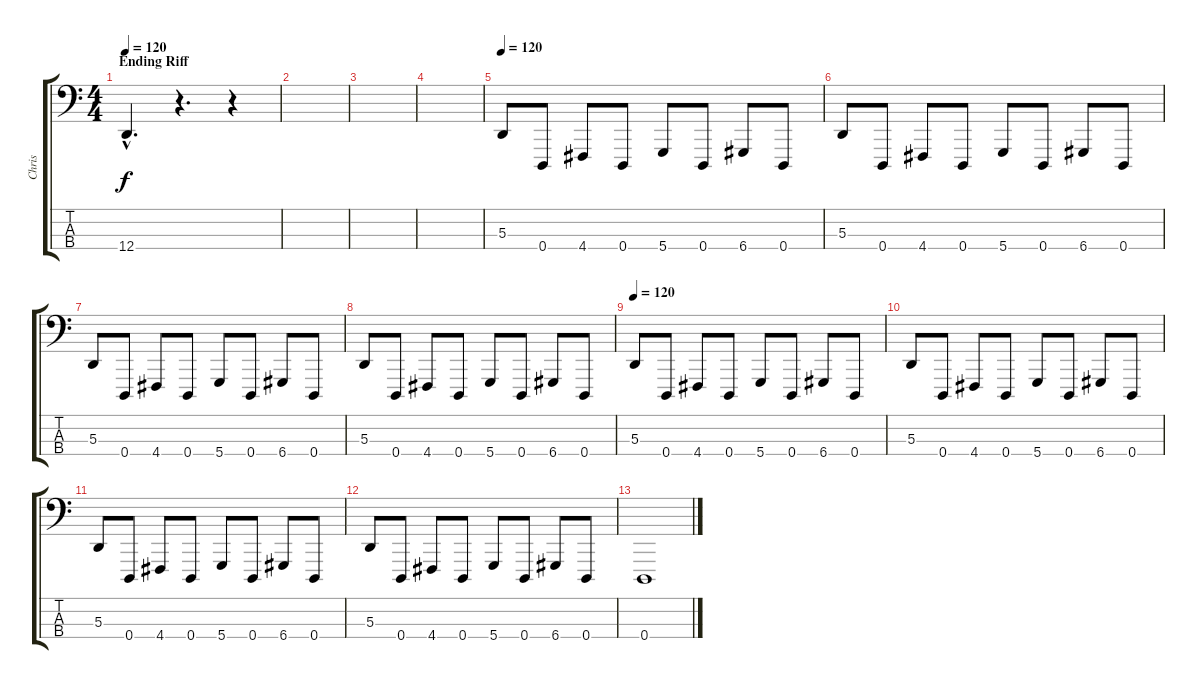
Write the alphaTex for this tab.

\track ("Chris" "Chris") {instrument lead8bassandlead}
\staff {score tabs}
\tuning (G2 D2 A1 D1) {hide}
\ts (4 4)
\section ("" "Ending Riff")
\tempo 120
\clef f4
\ks c
12.4{hac}.4{d dy f} r.4{d} r.4 |
|
|
|
\tempo 120
5.3.8 0.4.8 4.4.8 0.4.8 5.4.8 0.4.8 6.4.8 0.4.8 |
5.3.8 0.4.8 4.4.8 0.4.8 5.4.8 0.4.8 6.4.8 0.4.8 |
5.3.8 0.4.8 4.4.8 0.4.8 5.4.8 0.4.8 6.4.8 0.4.8 |
5.3.8 0.4.8 4.4.8 0.4.8 5.4.8 0.4.8 6.4.8 0.4.8 |
\tempo 120
5.3.8 0.4.8 4.4.8 0.4.8 5.4.8 0.4.8 6.4.8 0.4.8 |
5.3.8 0.4.8 4.4.8 0.4.8 5.4.8 0.4.8 6.4.8 0.4.8 |
5.3.8 0.4.8 4.4.8 0.4.8 5.4.8 0.4.8 6.4.8 0.4.8 |
5.3.8 0.4.8 4.4.8 0.4.8 5.4.8 0.4.8 6.4.8 0.4.8 |
0.4.1
